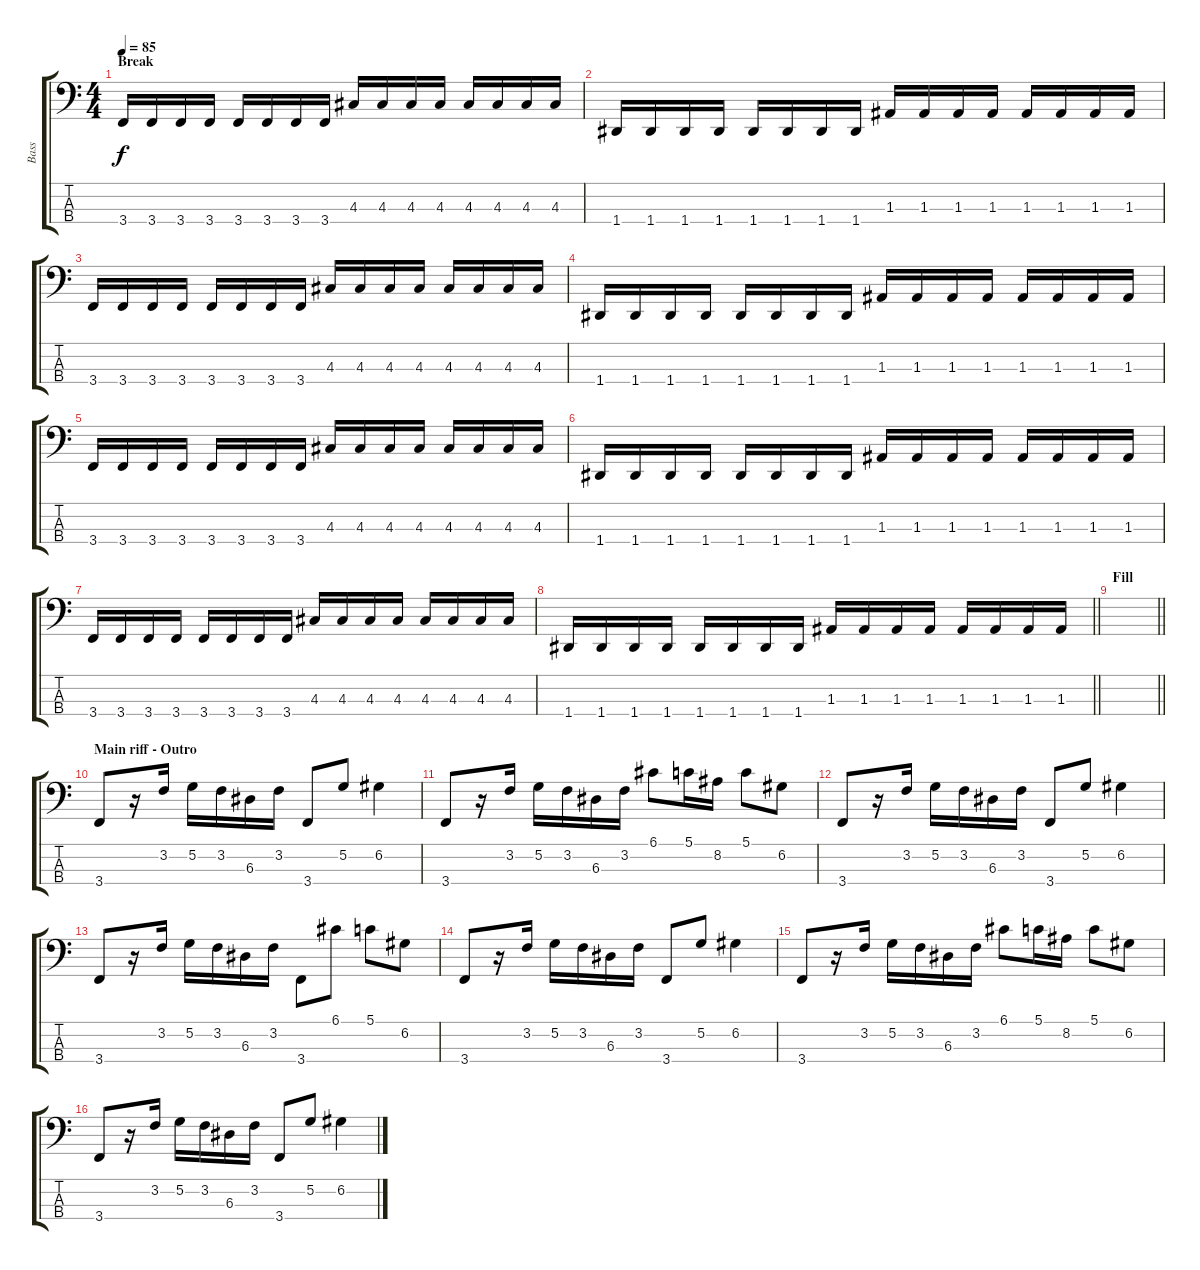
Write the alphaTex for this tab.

\track ("Bass" "Bass") {instrument electricbassfinger}
\staff {score tabs}
\tuning (G2 D2 A1 D1) {hide}
\ts (4 4)
\section ("" "Break")
\tempo 85
\clef f4
\ks c
3.4.16{dy f instrument distortionguitar} 3.4.16 3.4.16 3.4.16 3.4.16 3.4.16 3.4.16 3.4.16 4.3.16 4.3.16 4.3.16 4.3.16 4.3.16 4.3.16 4.3.16 4.3.16 |
1.4.16 1.4.16 1.4.16 1.4.16 1.4.16 1.4.16 1.4.16 1.4.16 1.3.16 1.3.16 1.3.16 1.3.16 1.3.16 1.3.16 1.3.16 1.3.16 |
3.4.16 3.4.16 3.4.16 3.4.16 3.4.16 3.4.16 3.4.16 3.4.16 4.3.16 4.3.16 4.3.16 4.3.16 4.3.16 4.3.16 4.3.16 4.3.16 |
1.4.16 1.4.16 1.4.16 1.4.16 1.4.16 1.4.16 1.4.16 1.4.16 1.3.16 1.3.16 1.3.16 1.3.16 1.3.16 1.3.16 1.3.16 1.3.16 |
3.4.16 3.4.16 3.4.16 3.4.16 3.4.16 3.4.16 3.4.16 3.4.16 4.3.16 4.3.16 4.3.16 4.3.16 4.3.16 4.3.16 4.3.16 4.3.16 |
1.4.16 1.4.16 1.4.16 1.4.16 1.4.16 1.4.16 1.4.16 1.4.16 1.3.16 1.3.16 1.3.16 1.3.16 1.3.16 1.3.16 1.3.16 1.3.16 |
3.4.16 3.4.16 3.4.16 3.4.16 3.4.16 3.4.16 3.4.16 3.4.16 4.3.16 4.3.16 4.3.16 4.3.16 4.3.16 4.3.16 4.3.16 4.3.16 |
\barLineRight lightlight
1.4.16 1.4.16 1.4.16 1.4.16 1.4.16 1.4.16 1.4.16 1.4.16 1.3.16 1.3.16 1.3.16 1.3.16 1.3.16 1.3.16 1.3.16 1.3.16 |
\section ("" "Fill")
\barLineRight lightlight
|
\section ("" "Main riff - Outro")
3.4.8 r.16 3.2.16 5.2.16 3.2.16 6.3.16 3.2.16 3.4.8 5.2.8 6.2.4 |
3.4.8 r.16 3.2.16 5.2.16 3.2.16 6.3.16 3.2.16 6.1.8 5.1.16 8.2.16 5.1.8 6.2.8 |
3.4.8 r.16 3.2.16 5.2.16 3.2.16 6.3.16 3.2.16 3.4.8 5.2.8 6.2.4 |
3.4.8 r.16 3.2.16 5.2.16 3.2.16 6.3.16 3.2.16 3.4.8 6.1.8 5.1.8 6.2.8 |
3.4.8 r.16 3.2.16 5.2.16 3.2.16 6.3.16 3.2.16 3.4.8 5.2.8 6.2.4 |
3.4.8 r.16 3.2.16 5.2.16 3.2.16 6.3.16 3.2.16 6.1.8 5.1.16 8.2.16 5.1.8 6.2.8 |
3.4.8 r.16 3.2.16 5.2.16 3.2.16 6.3.16 3.2.16 3.4.8 5.2.8 6.2.4
